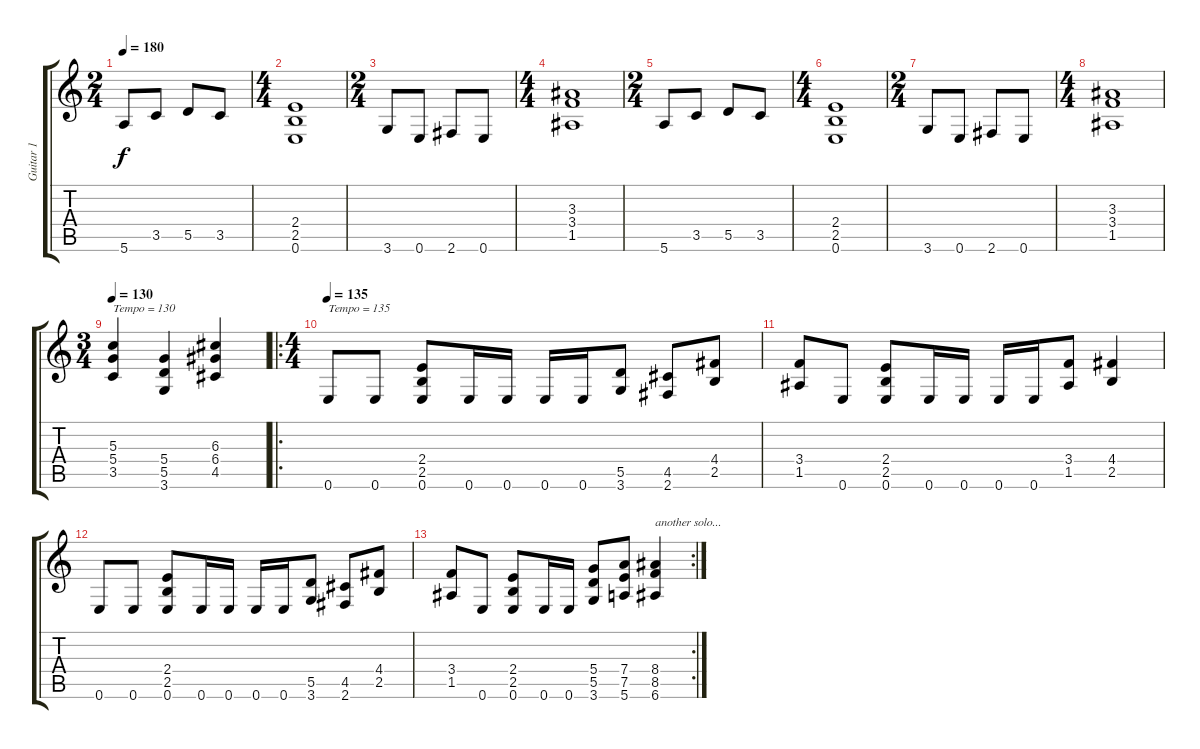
\track ("Guitar 1" "Guitar 1") {instrument distortionguitar}
\staff {score tabs}
\tuning (E4 B3 G3 D3 A2 E2) {hide}
\ts (2 4)
\tempo 180
\clef g2
\ks c
5.6.8{dy f} 3.5.8 5.5.8 3.5.8 |
\ts (4 4)
(2.4 2.5 0.6).1 |
\ts (2 4)
3.6.8 0.6.8 2.6.8 0.6.8 |
\ts (4 4)
(3.3 3.4 1.5).1 |
\ts (2 4)
5.6.8 3.5.8 5.5.8 3.5.8 |
\ts (4 4)
(2.4 2.5 0.6).1 |
\ts (2 4)
3.6.8 0.6.8 2.6.8 0.6.8 |
\ts (4 4)
(3.3 3.4 1.5).1 |
\ts (3 4)
\tempo 130
(5.3 5.4 3.5).4{txt "Tempo = 130"} (5.4 5.5 3.6).4 (6.3 6.4 4.5).4 |
\ro
\ts (4 4)
\tempo 135
0.6.8{txt "Tempo = 135"} 0.6.8 (2.4 2.5 0.6).8 0.6.16 0.6.16 0.6.16 0.6.16 (5.5 3.6).8 (4.5 2.6).8 (4.4 2.5).8 |
(3.4 1.5).8 0.6.8 (2.4 2.5 0.6).8 0.6.16 0.6.16 0.6.16 0.6.16 (3.4 1.5).8 (4.4 2.5).4 |
0.6.8 0.6.8 (2.4 2.5 0.6).8 0.6.16 0.6.16 0.6.16 0.6.16 (5.5 3.6).8 (4.5 2.6).8 (4.4 2.5).8 |
\rc 2
(3.4 1.5).8 0.6.8 (2.4 2.5 0.6).8 0.6.16 0.6.16 (5.4 5.5 3.6).8 (7.4 7.5 5.6).8 (8.4 8.5 6.6).4{txt "another solo..."}
